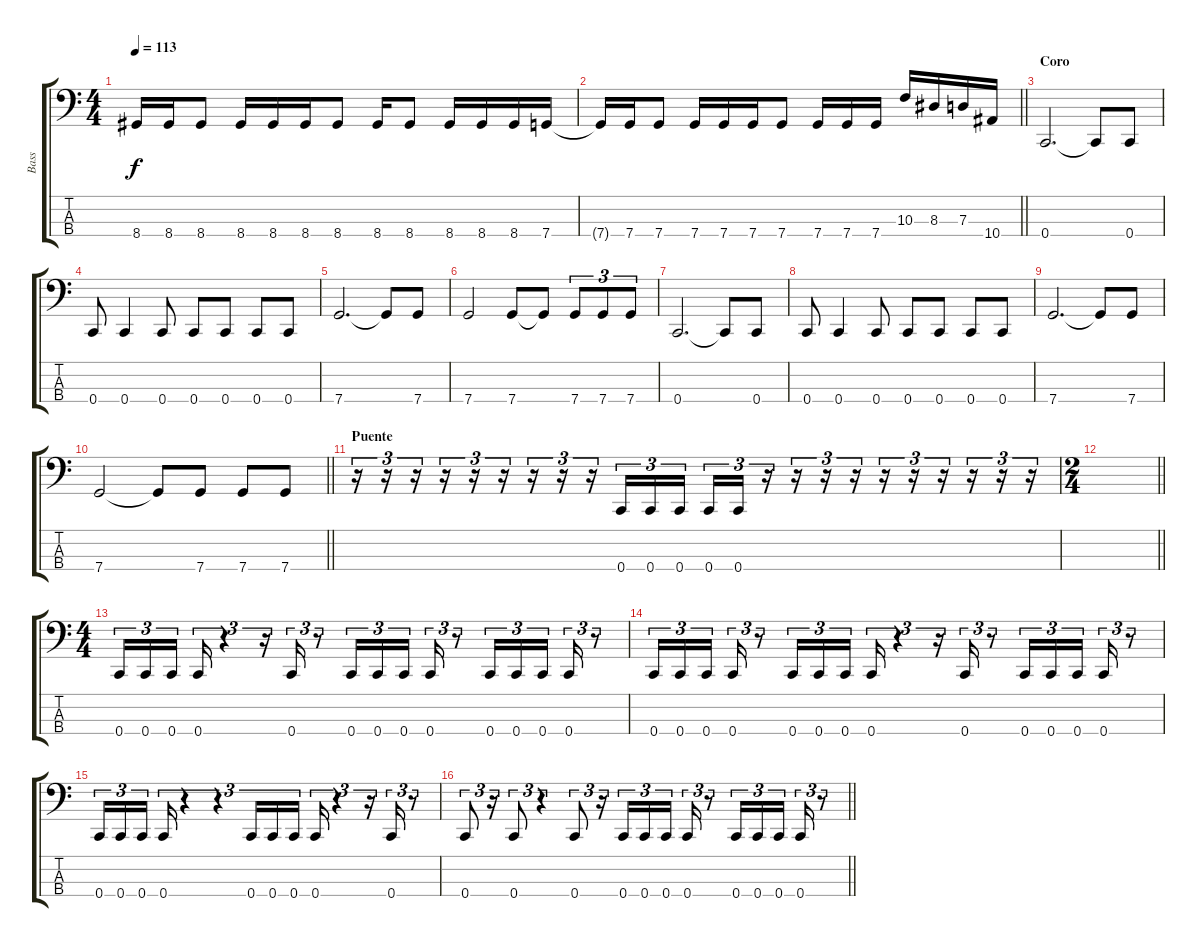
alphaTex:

\track ("Bass" "Bass") {instrument slapbass2}
\staff {score tabs}
\tuning (F2 C2 G1 C1) {hide}
\ts (4 4)
\tempo 113
\clef f4
\ks c
8.4{t}.16{dy f} 8.4.16 8.4.8 8.4.16 8.4.16 8.4.16 8.4.8 8.4.16 8.4.8 8.4.16 8.4.16 8.4.16 7.4.16 |
\barLineRight lightlight
7.4{t}.16 7.4.16 7.4.8 7.4.16 7.4.16 7.4.16 7.4.8 7.4.16 7.4.16 7.4.16 10.3.16 8.3.16 7.3.16 10.4.16 |
\section ("" "Coro")
0.4.2{d} 0.4{t}.8 0.4.8 |
0.4.8 0.4.4 0.4.8 0.4.8 0.4.8 0.4.8 0.4.8 |
7.4.2{d} 7.4{t}.8 7.4.8 |
7.4.2 7.4.8 7.4{t}.8 7.4.8{tu (3 2)} 7.4.8{tu (3 2)} 7.4.8{tu (3 2)} |
0.4.2{d} 0.4{t}.8 0.4.8 |
0.4.8 0.4.4 0.4.8 0.4.8 0.4.8 0.4.8 0.4.8 |
7.4.2{d} 7.4{t}.8 7.4.8 |
\barLineRight lightlight
7.4.2 7.4{t}.8 7.4.8 7.4.8 7.4.8 |
\section ("" "Puente")
r.16{tu (3 2)} r.16{tu (3 2)} r.16{tu (3 2)} r.16{tu (3 2)} r.16{tu (3 2)} r.16{tu (3 2)} r.16{tu (3 2)} r.16{tu (3 2)} r.16{tu (3 2)} 0.4.16{tu (3 2)} 0.4.16{tu (3 2)} 0.4.16{tu (3 2)} 0.4.16{tu (3 2)} 0.4.16{tu (3 2)} r.16{tu (3 2)} r.16{tu (3 2)} r.16{tu (3 2)} r.16{tu (3 2)} r.16{tu (3 2)} r.16{tu (3 2)} r.16{tu (3 2)} r.16{tu (3 2)} r.16{tu (3 2)} r.16{tu (3 2)} |
\ts (2 4)
\barLineRight lightlight
|
\ts (4 4)
\section ("" "")
0.4.16{tu (3 2)} 0.4.16{tu (3 2)} 0.4.16{tu (3 2) beam splitsecondary} 0.4.16{tu (3 2)} r.4{tu (3 2)} r.16{tu (3 2)} 0.4.16{tu (3 2)} r.8{tu (3 2)} 0.4.16{tu (3 2)} 0.4.16{tu (3 2)} 0.4.16{tu (3 2) beam splitsecondary} 0.4.16{tu (3 2)} r.8{tu (3 2)} 0.4.16{tu (3 2)} 0.4.16{tu (3 2)} 0.4.16{tu (3 2) beam splitsecondary} 0.4.16{tu (3 2)} r.8{tu (3 2)} |
0.4.16{tu (3 2)} 0.4.16{tu (3 2)} 0.4.16{tu (3 2) beam splitsecondary} 0.4.16{tu (3 2)} r.8{tu (3 2)} 0.4.16{tu (3 2)} 0.4.16{tu (3 2)} 0.4.16{tu (3 2) beam splitsecondary} 0.4.16{tu (3 2)} r.4{tu (3 2)} r.16{tu (3 2)} 0.4.16{tu (3 2)} r.8{tu (3 2)} 0.4.16{tu (3 2)} 0.4.16{tu (3 2)} 0.4.16{tu (3 2) beam splitsecondary} 0.4.16{tu (3 2)} r.8{tu (3 2)} |
0.4.16{tu (3 2)} 0.4.16{tu (3 2)} 0.4.16{tu (3 2) beam splitsecondary} 0.4.16{tu (3 2)} r.4{tu (3 2)} r.4{tu (3 2)} 0.4.16{tu (3 2)} 0.4.16{tu (3 2)} 0.4.16{tu (3 2) beam splitsecondary} 0.4.16{tu (3 2)} r.4{tu (3 2)} r.16{tu (3 2)} 0.4.16{tu (3 2)} r.8{tu (3 2)} |
\barLineRight lightlight
0.4.8{tu (3 2)} r.16{tu (3 2)} 0.4.8{tu (3 2)} r.4{tu (3 2)} 0.4.8{tu (3 2)} r.16{tu (3 2)} 0.4.16{tu (3 2)} 0.4.16{tu (3 2)} 0.4.16{tu (3 2) beam splitsecondary} 0.4.16{tu (3 2)} r.8{tu (3 2)} 0.4.16{tu (3 2)} 0.4.16{tu (3 2)} 0.4.16{tu (3 2) beam splitsecondary} 0.4.16{tu (3 2)} r.8{tu (3 2)}
